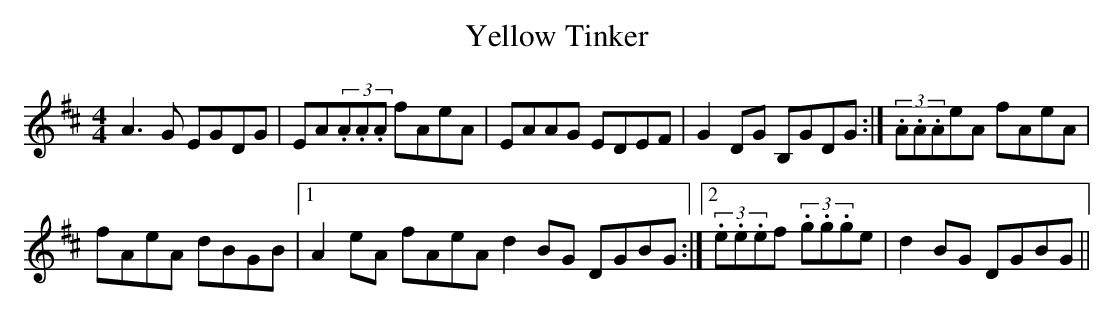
X:1
T:Yellow Tinker
M:4/4
K:D
A3G EGDG | EA(3.A.A.A fAeA | EAAG EDEF | G2DG B,GDG :| (3.A.A.AeA fAeA |
fAeA dBGB |1 A2eA fAeA d2BG DGBG :|2 (3.e.e.ef (3.g.g.ge | d2BG DGBG ||
